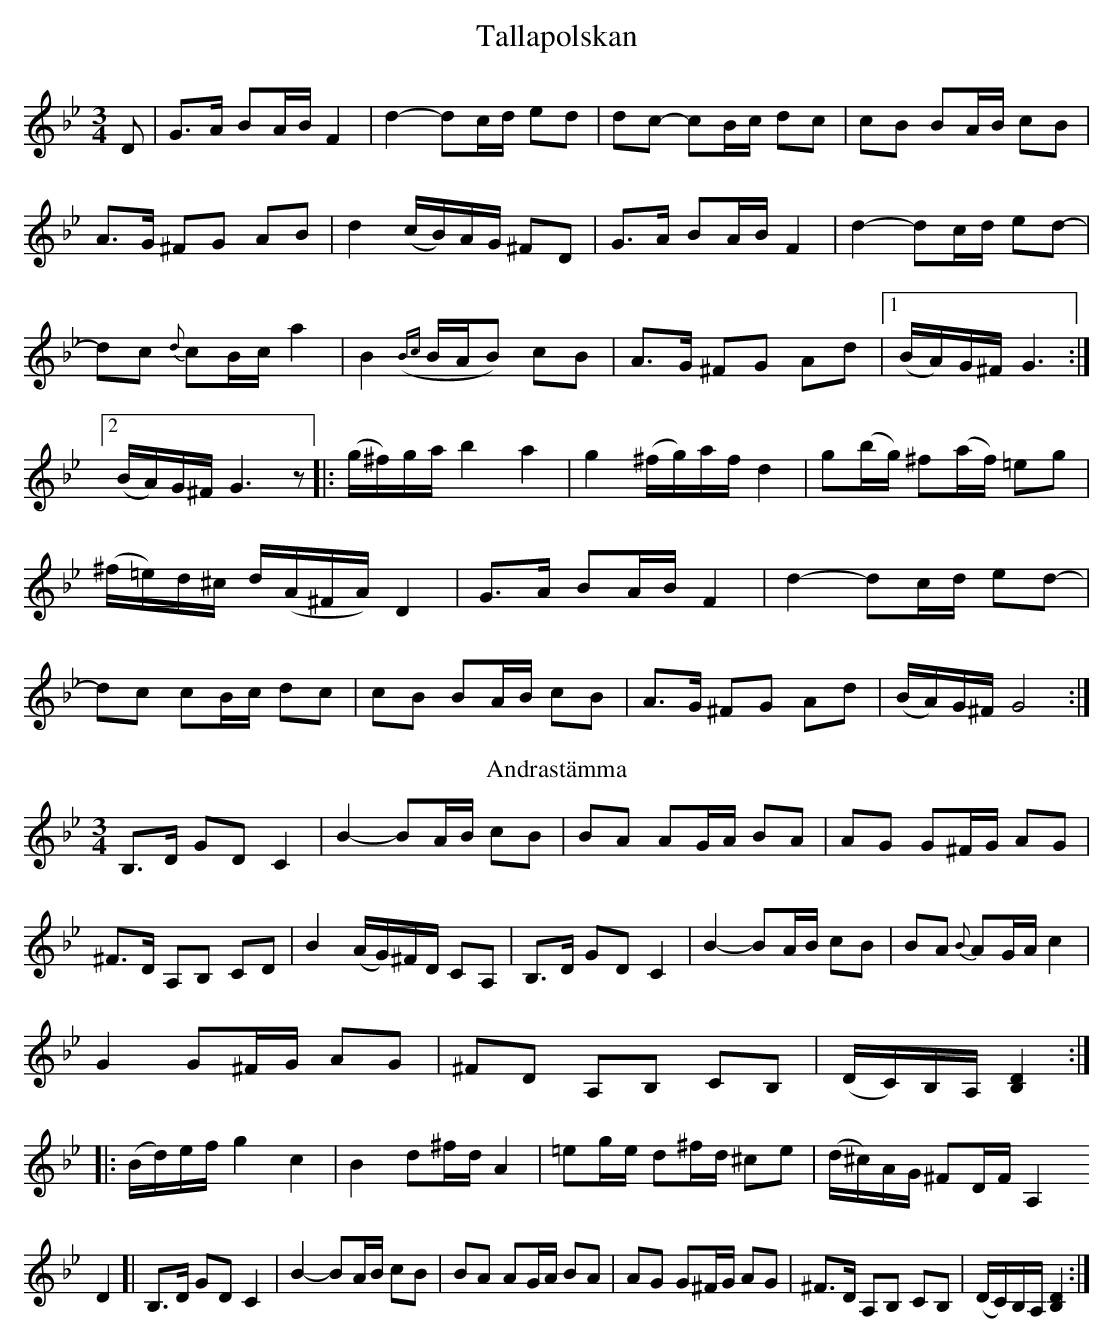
X:1
T:Tallapolskan
M:3/4
L:1/8
K:Gm
D|G>A BA/B/ F2|d2- dc/d/ ed|dc- cB/c/ dc|cB BA/B/ cB|\
A>G ^FG AB|d2 (c/B/)A/G/ ^FD|G>A BA/B/ F2|d2- dc/d/ ed-|\
dc {d}cB/c/ a2|B2 ({Bc}B/A/B) cB|A>G ^FG Ad|[1(B/A/)G/^F/ G3:|\
[2(B/A/)G/^F/ G3z|:(g/^f/)g/a/ b2 a2|g2 (^f/g/)a/f/ d2|\
g(b/g/) ^f(a/f/) =eg|(^f/=e/)d/^c/ d/(A/^F/A/) D2|\
G>A BA/B/ F2|d2- dc/d/ ed-|dc cB/c/ dc|cB BA/B/ cB|\
A>G ^FG Ad|(B/A/)G/^F/ G4:|]
T:Andrastämma
B,>D GD C2|B2- BA/B/ cB|BA AG/A/ BA|AG G^F/G/ AG|\
^F>D A,B, CD|B2 (A/G/)^F/D/ CA,|B,>D GD C2|B2- BA/B/ cB|\
BA {B}AG/A/ c2|G2 G^F/G/ AG|^FD A,B, CB,|(D/C/)B,/A,/ [B,2D2]::\
(B/d/)e/f/ g2 c2|B2 d^f/d/ A2|=eg/e/ d^f/d/ ^ce|\
(d/^c/)A/G/ ^FD/F/ [A,2
D2]|B,>D GD C2|B2- BA/B/ cB|BA AG/A/ BA|AG G^F/G/ AG|\
^F>D A,B, CB,|(D/C/)B,/A,/ [B,2D2]:|]
